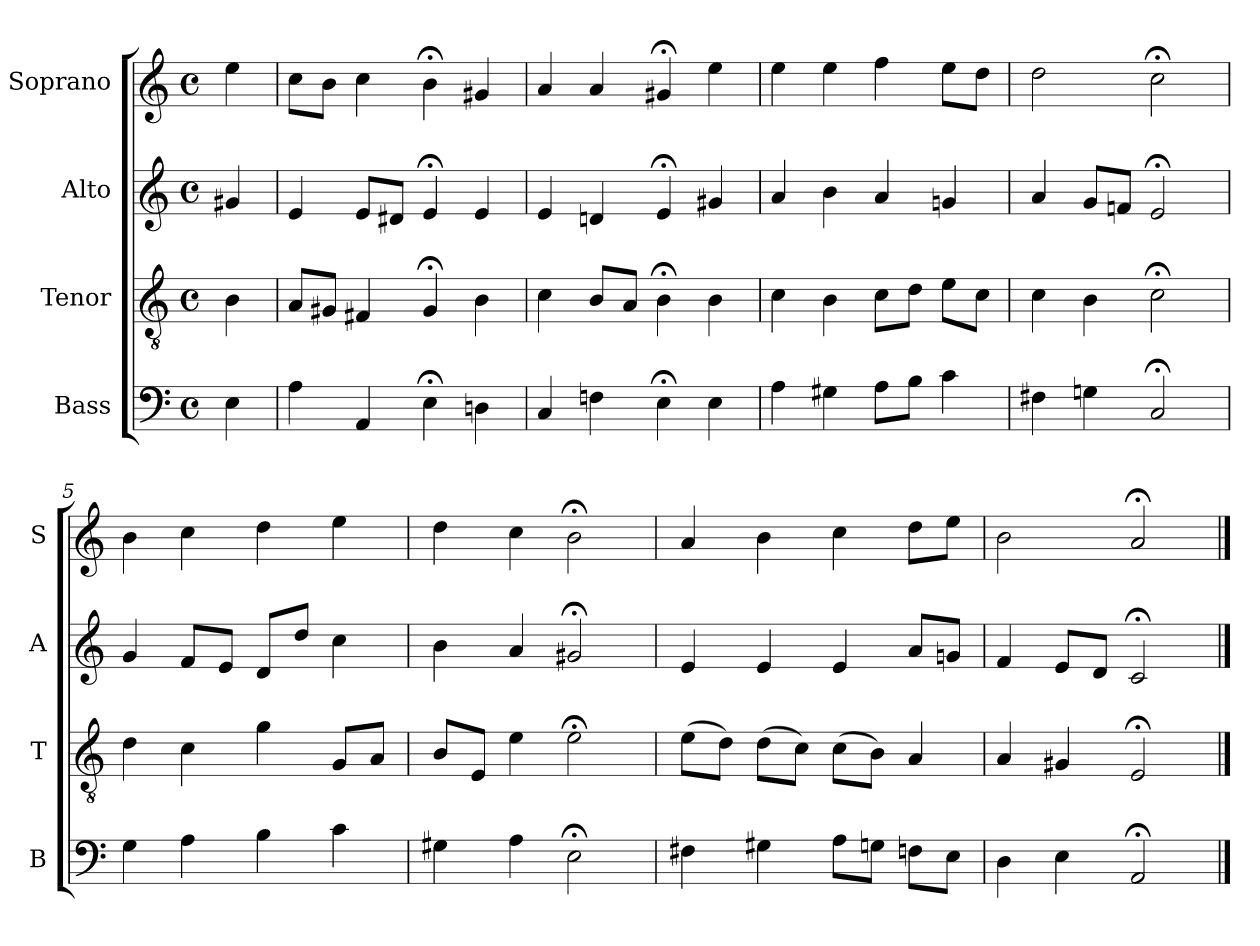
**kern	**kern	**kern	**kern
*part4	*part3	*part2	*part1
*staff4	*staff3	*staff2	*staff1
*I"Bass	*I"Tenor	*I"Alto	*I"Soprano
*I'B	*I'T	*I'A	*I'S
*clefF4	*clefGv2	*clefG2	*clefG2
*k[]	*k[]	*k[]	*k[]
*a:	*a:	*a:	*a:
*M4/4	*M4/4	*M4/4	*M4/4
*met(c)	*met(c)	*met(c)	*met(c)
*MM100	*MM100	*MM100	*MM100
=	=	=	=
4E	4B	4g#X	4ee
=1	=1	=1	=1
4A	8AL	4e	8ccL
.	8G#XJ	.	8bJ
4AA	4F#X	8eL	4cc
.	.	8d#XJ	.
4E;<	4G#;<	4e;<	4b;<
4Dn	4B	4e	4g#X
=2	=2	=2	=2
4C	4c	4e	4a
4Fn	8BL	4dn	4a
.	8AJ	.	.
4E;<	4B;<	4e;<	4g#X;<
4E	4B	4g#X	4ee
=3	=3	=3	=3
4A	4c	4a	4ee
4G#X	4B	4b	4ee
8AL	8cL	4a	4ff
8BJ	8dJ	.	.
4c	8eL	4gn	8eeL
.	8cJ	.	8ddJ
=4	=4	=4	=4
4F#X	4c	4a	2dd
4Gn	4B	8gL	.
.	.	8fnJ	.
2C;<	2c;<	2e;<	2cc;<
=5	=5	=5	=5
4G	4d	4g	4b
4A	4c	8fL	4cc
.	.	8eJ	.
4B	4g	8dL	4dd
.	.	8ddJ	.
4ci	8GiL	4cci	4eei
.	8AJ	.	.
=6	=6	=6	=6
4G#X	8BL	4b	4dd
.	8EJ	.	.
4A	4e	4a	4cc
2E;<	2e;<	2g#X;<	2b;<
=7	=7	=7	=7
4F#X	(8eL	4e	4a
.	8dJ)	.	.
4G#X	(8dL	4e	4b
.	8cJ)	.	.
8AL	(8cL	4e	4cc
8GnJ	8BJ)	.	.
8FnL	4A	8aL	8ddL
8EJ	.	8gnJ	8eeJ
=8	=8	=8	=8
4D	4A	4f	2b
4E	4G#X	8eL	.
.	.	8dJ	.
2AA;<	2E;<	2c;<	2a;<
==	==	==	==
*-	*-	*-	*-
